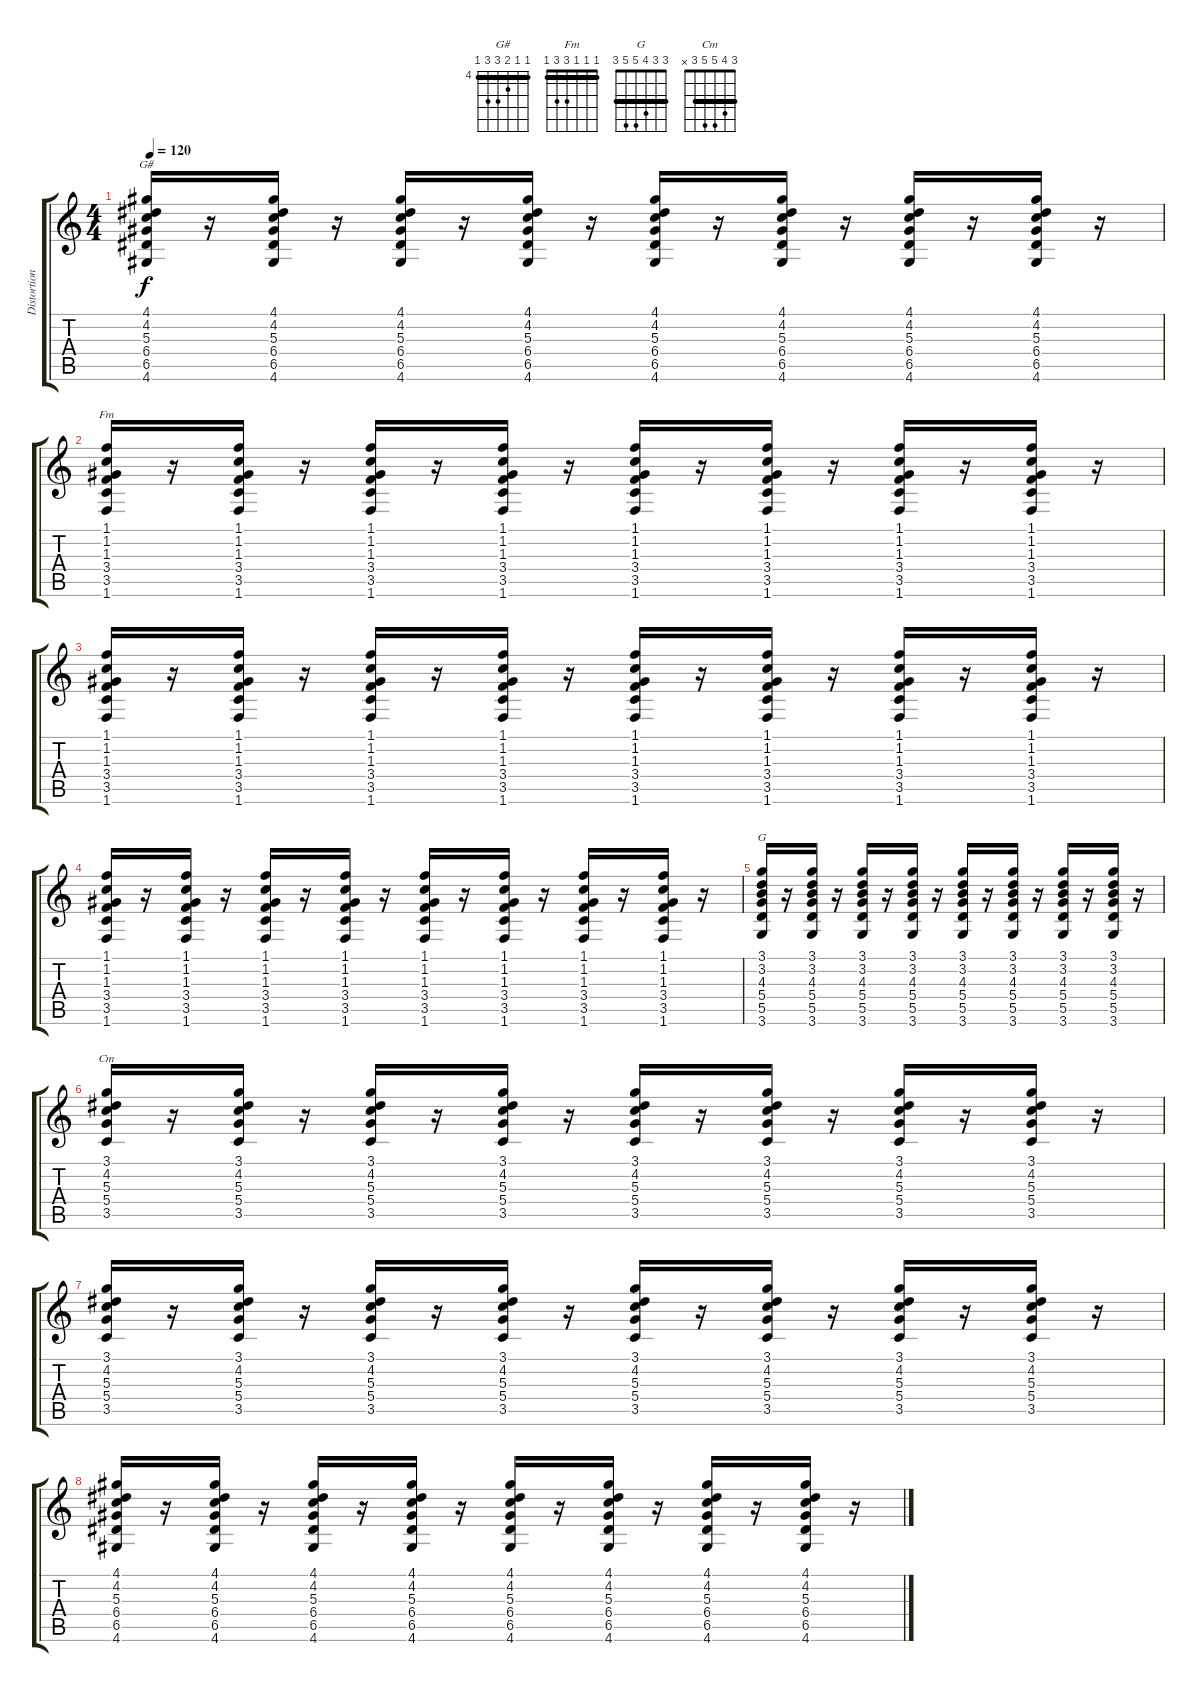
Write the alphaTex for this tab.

\track ("Distortion Guitar" "Distortion") {instrument distortionguitar}
\staff {score tabs}
\tuning (E4 B3 G3 D3 A2 E2) {hide}
\chord ("G#" 4 4 5 6 6 4) {firstfret 4 barre 4}
\chord ("Fm" 1 1 1 3 3 1) {barre 1}
\chord ("G" 3 3 4 5 5 3) {barre 3}
\chord ("Cm" 3 4 5 5 3 x) {barre 3}
\ts (4 4)
\tempo 120
\clef g2
\ks c
(4.1 4.2 5.3 6.4 6.5 4.6).16{ch "G#" dy f} r.16 (4.1 4.2 5.3 6.4 6.5 4.6).16 r.16 (4.1 4.2 5.3 6.4 6.5 4.6).16 r.16 (4.1 4.2 5.3 6.4 6.5 4.6).16 r.16 (4.1 4.2 5.3 6.4 6.5 4.6).16 r.16 (4.1 4.2 5.3 6.4 6.5 4.6).16 r.16 (4.1 4.2 5.3 6.4 6.5 4.6).16 r.16 (4.1 4.2 5.3 6.4 6.5 4.6).16 r.16 |
(1.1 1.2 1.3 3.4 3.5 1.6).16{ch "Fm"} r.16 (1.1 1.2 1.3 3.4 3.5 1.6).16 r.16 (1.1 1.2 1.3 3.4 3.5 1.6).16 r.16 (1.1 1.2 1.3 3.4 3.5 1.6).16 r.16 (1.1 1.2 1.3 3.4 3.5 1.6).16 r.16 (1.1 1.2 1.3 3.4 3.5 1.6).16 r.16 (1.1 1.2 1.3 3.4 3.5 1.6).16 r.16 (1.1 1.2 1.3 3.4 3.5 1.6).16 r.16 |
(1.1 1.2 1.3 3.4 3.5 1.6).16 r.16 (1.1 1.2 1.3 3.4 3.5 1.6).16 r.16 (1.1 1.2 1.3 3.4 3.5 1.6).16 r.16 (1.1 1.2 1.3 3.4 3.5 1.6).16 r.16 (1.1 1.2 1.3 3.4 3.5 1.6).16 r.16 (1.1 1.2 1.3 3.4 3.5 1.6).16 r.16 (1.1 1.2 1.3 3.4 3.5 1.6).16 r.16 (1.1 1.2 1.3 3.4 3.5 1.6).16 r.16 |
(1.1 1.2 1.3 3.4 3.5 1.6).16 r.16 (1.1 1.2 1.3 3.4 3.5 1.6).16 r.16 (1.1 1.2 1.3 3.4 3.5 1.6).16 r.16 (1.1 1.2 1.3 3.4 3.5 1.6).16 r.16 (1.1 1.2 1.3 3.4 3.5 1.6).16 r.16 (1.1 1.2 1.3 3.4 3.5 1.6).16 r.16 (1.1 1.2 1.3 3.4 3.5 1.6).16 r.16 (1.1 1.2 1.3 3.4 3.5 1.6).16 r.16 |
(3.1 3.2 4.3 5.4 5.5 3.6).16{ch "G"} r.16 (3.1 3.2 4.3 5.4 5.5 3.6).16 r.16 (3.1 3.2 4.3 5.4 5.5 3.6).16 r.16 (3.1 3.2 4.3 5.4 5.5 3.6).16 r.16 (3.1 3.2 4.3 5.4 5.5 3.6).16 r.16 (3.1 3.2 4.3 5.4 5.5 3.6).16 r.16 (3.1 3.2 4.3 5.4 5.5 3.6).16 r.16 (3.1 3.2 4.3 5.4 5.5 3.6).16 r.16 |
(3.1 4.2 5.3 5.4 3.5).16{ch "Cm"} r.16 (3.1 4.2 5.3 5.4 3.5).16 r.16 (3.1 4.2 5.3 5.4 3.5).16 r.16 (3.1 4.2 5.3 5.4 3.5).16 r.16 (3.1 4.2 5.3 5.4 3.5).16 r.16 (3.1 4.2 5.3 5.4 3.5).16 r.16 (3.1 4.2 5.3 5.4 3.5).16 r.16 (3.1 4.2 5.3 5.4 3.5).16 r.16 |
(3.1 4.2 5.3 5.4 3.5).16 r.16 (3.1 4.2 5.3 5.4 3.5).16 r.16 (3.1 4.2 5.3 5.4 3.5).16 r.16 (3.1 4.2 5.3 5.4 3.5).16 r.16 (3.1 4.2 5.3 5.4 3.5).16 r.16 (3.1 4.2 5.3 5.4 3.5).16 r.16 (3.1 4.2 5.3 5.4 3.5).16 r.16 (3.1 4.2 5.3 5.4 3.5).16 r.16 |
(4.1 4.2 5.3 6.4 6.5 4.6).16 r.16 (4.1 4.2 5.3 6.4 6.5 4.6).16 r.16 (4.1 4.2 5.3 6.4 6.5 4.6).16 r.16 (4.1 4.2 5.3 6.4 6.5 4.6).16 r.16 (4.1 4.2 5.3 6.4 6.5 4.6).16 r.16 (4.1 4.2 5.3 6.4 6.5 4.6).16 r.16 (4.1 4.2 5.3 6.4 6.5 4.6).16 r.16 (4.1 4.2 5.3 6.4 6.5 4.6).16 r.16
